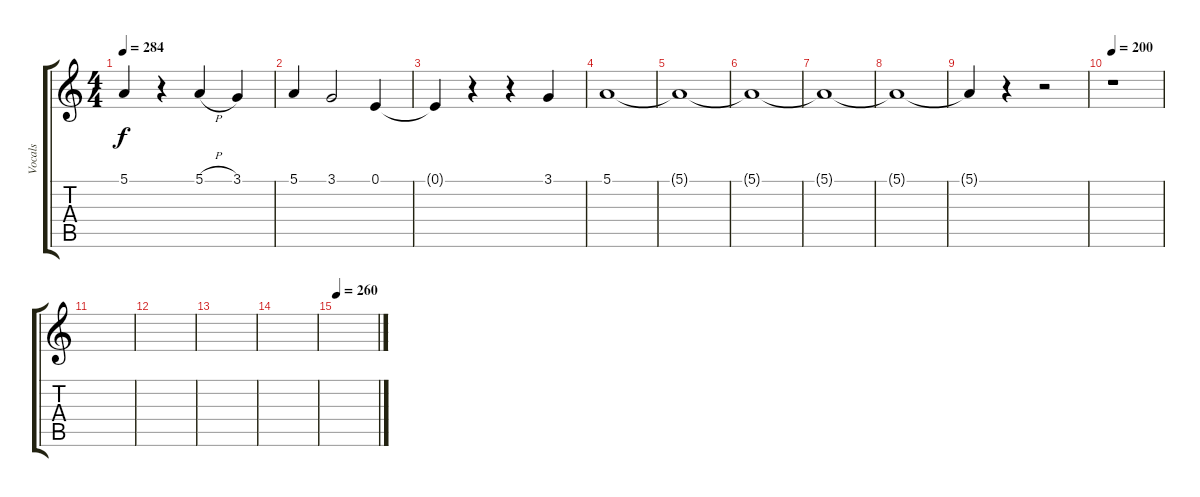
\track ("Vocals" "Vocals") {instrument voiceoohs}
\staff {score tabs}
\tuning (E4 B3 G3 D3 A2 E2) {hide}
\ts (4 4)
\tempo 284
\clef g2
\ks c
5.1{t}.4{dy f} r.4 5.1{h}.4 3.1.4 |
5.1.4 3.1.2 0.1.4 |
0.1{t}.4 r.4 r.4 3.1.4 |
5.1.1 |
5.1{t}.1 |
5.1{t}.1 |
5.1{t}.1 |
5.1{t}.1 |
5.1{t}.4 r.4 r.2 |
\tempo 200
r.1 |
|
|
|
|
\tempo 260
